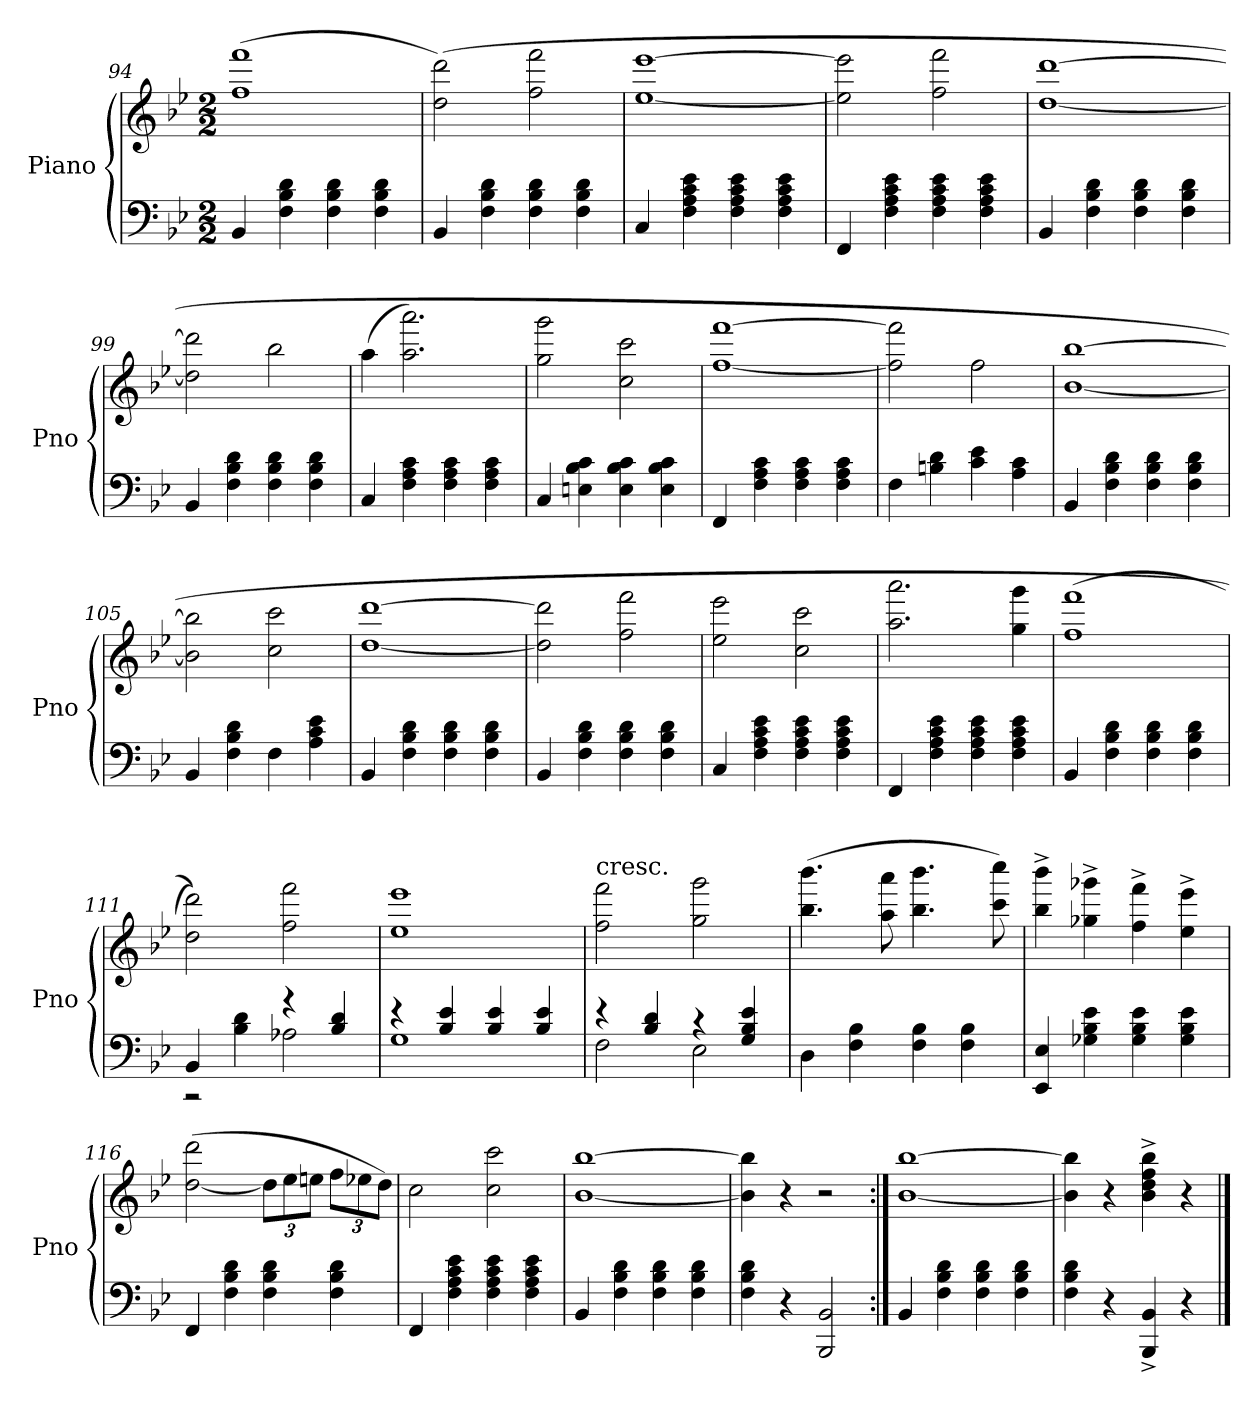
**kern	**kern
*part1	*part1
*staff2	*staff1
*I"Piano	*
*I'Pno	*
*clefF4	*clefG2
*k[b-e-]	*k[b-e-]
*M2/2	*M2/2
=94	=94
4BB-/	(1ff 1fff
4F\ 4B-\ 4d\	.
4F\ 4B-\ 4d\	.
4F\ 4B-\ 4d\	.
=95	=95
4BB-/	(2dd\ 2ddd\)
4F\ 4B-\ 4d\	.
4F\ 4B-\ 4d\	2ff\ 2fff\
4F\ 4B-\ 4d\	.
=96	=96
4C/	[1ee- [1eee-
4F\ 4A\ 4c\ 4e-\	.
4F\ 4A\ 4c\ 4e-\	.
4F\ 4A\ 4c\ 4e-\	.
=97	=97
4FF/	2ee-]\ 2eee-]\
4F\ 4A\ 4c\ 4e-\	.
4F\ 4A\ 4c\ 4e-\	2ff\ 2fff\
4F\ 4A\ 4c\ 4e-\	.
=98	=98
4BB-/	[1dd [1ddd
4F\ 4B-\ 4d\	.
4F\ 4B-\ 4d\	.
4F\ 4B-\ 4d\	.
=99	=99
4BB-/	2dd]\ 2ddd]\
4F\ 4B-\ 4d\	.
4F\ 4B-\ 4d\	2bb-\
4F\ 4B-\ 4d\	.
=100	=100
4C/	(4aa\
4F\ 4A\ 4c\	2.aa\ 2.aaa\)
4F\ 4A\ 4c\	.
4F\ 4A\ 4c\	.
=101	=101
4C/	2gg\ 2ggg\
4En\ 4B-\ 4c\	.
4E\ 4B-\ 4c\	2cc\ 2ccc\
4E\ 4B-\ 4c\	.
=102	=102
4FF/	[1ff [1fff
4F\ 4A\ 4c\	.
4F\ 4A\ 4c\	.
4F\ 4A\ 4c\	.
=103	=103
4F\	2ff]\ 2fff]\
4Bn\ 4d\	.
4c\ 4e-\	2ff\
4A\ 4c\	.
=104	=104
4BB-/	[1b- [1bb-
4F\ 4B-\ 4d\	.
4F\ 4B-\ 4d\	.
4F\ 4B-\ 4d\	.
=105	=105
4BB-/	2b-]\ 2bb-]\
4F\ 4B-\ 4d\	.
4F\	2cc\ 2ccc\
4A\ 4c\ 4e-\	.
=106	=106
4BB-/	[1dd [1ddd
4F\ 4B-\ 4d\	.
4F\ 4B-\ 4d\	.
4F\ 4B-\ 4d\	.
=107	=107
4BB-/	2dd]\ 2ddd]\
4F\ 4B-\ 4d\	.
4F\ 4B-\ 4d\	2ff\ 2fff\
4F\ 4B-\ 4d\	.
=108	=108
4C/	2ee-\ 2eee-\
4F\ 4A\ 4c\ 4e-\	.
4F\ 4A\ 4c\ 4e-\	2cc\ 2ccc\
4F\ 4A\ 4c\ 4e-\	.
=109	=109
4FF/	2.aa\ 2.aaa\
4F\ 4A\ 4c\ 4e-\	.
4F\ 4A\ 4c\ 4e-\	.
4F\ 4A\ 4c\ 4e-\	4gg\ 4ggg\
=110	=110
4BB-/	(1ff 1fff
4F\ 4B-\ 4d\	.
4F\ 4B-\ 4d\	.
4F\ 4B-\ 4d\	.
=111	=111
*^	*
4BB-/	2r	2dd\ 2ddd\))
4B-\ 4d\	.	.
4r	2A-X\	2ff\ 2fff\
4B-/ 4d/	.	.
=112	=112	=112
4r	1G	1ee- 1eee-
4B-/ 4e-/	.	.
4B-/ 4e-/	.	.
4B-/ 4e-/	.	.
=113	=113	=113
!	!	!LO:TX:t=cresc.
4r	2F\	2ff\ 2fff\
4B-/ 4d/	.	.
4r	2E-\	2gg\ 2ggg\
4G/ 4B-/ 4e-/	.	.
*v	*v	*
=114	=114
4D\	(4.bb-\ 4.bbb-\
4F\ 4B-\	.
.	8aa\ 8aaa\
4F\ 4B-\	4.bb-\ 4.bbb-\
4F\ 4B-\	.
.	8ccc\ 8cccc\)
=115	=115
4EE-/ 4E-/	4bb-^\ 4bbb-^\
4G-X\ 4B-\ 4e-\	4gg-X^\ 4ggg-X^\
4G-\ 4B-\ 4e-\	4ff^\ 4fff^\
4G-\ 4B-\ 4e-\	4ee-^\ 4eee-^\
=116	=116
4FF/	([2dd\ 2ddd\
4F\ 4B-\ 4d\	.
4F\ 4B-\ 4d\	12dd\L]
.	12ee-\
.	12een\J
4F\ 4B-\ 4d\	12ff\L
.	12ee-X\
.	12dd\J)
=117	=117
4FF/	2cc\
4F\ 4A\ 4c\ 4e-\	.
4F\ 4A\ 4c\ 4e-\	2cc\ 2ccc\
4F\ 4A\ 4c\ 4e-\	.
=118	=118
4BB-/	[1b- [1bb-
4F\ 4B-\ 4d\	.
4F\ 4B-\ 4d\	.
4F\ 4B-\ 4d\	.
=119	=119
4F\ 4B-\ 4d\	4b-]\ 4bb-]\
4r	4r
2BBB-/ 2BB-/	2r
=120:|!	=120:|!
4BB-/	[1b- [1bb-
4F\ 4B-\ 4d\	.
4F\ 4B-\ 4d\	.
4F\ 4B-\ 4d\	.
=121	=121
4F\ 4B-\ 4d\	4b-]\ 4bb-]\
4r	4r
4BBB-^/ 4BB-^/	4b-^\ 4dd^\ 4ff^\ 4bb-^\
4r	4r
==	==
*-	*-
